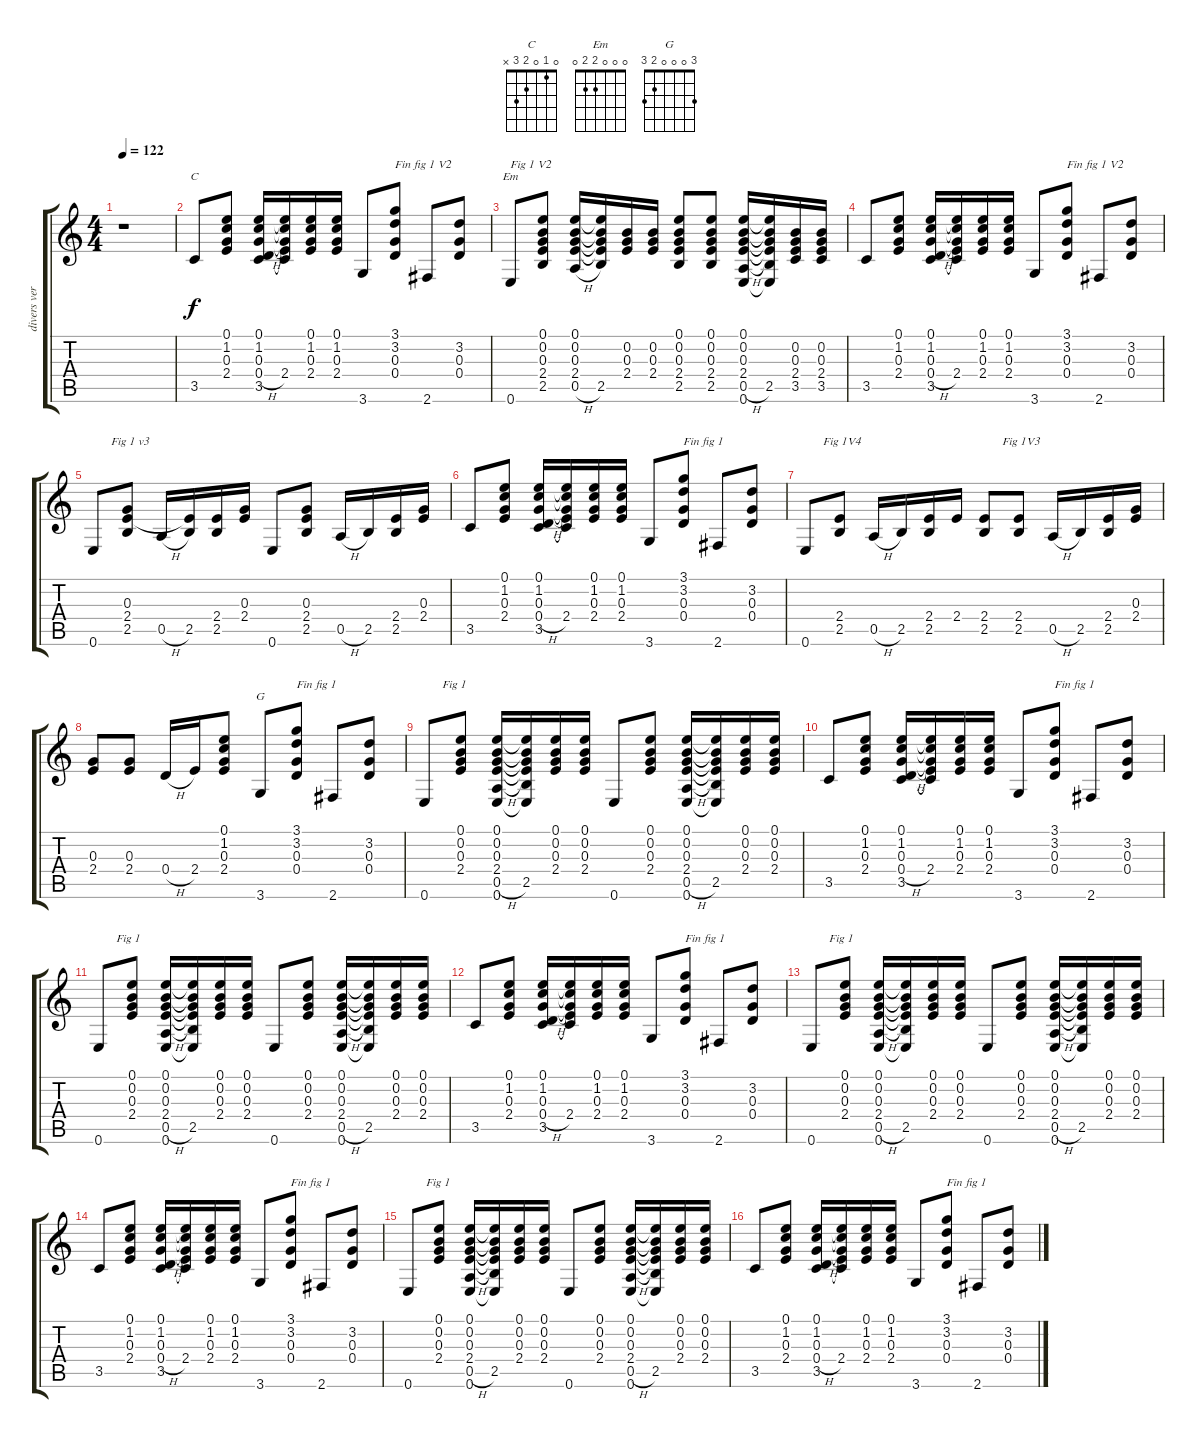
\track ("divers version g1" "divers ver") {instrument acousticguitarnylon}
\staff {score tabs}
\tuning (E4 B3 G3 D3 A2 E2) {hide}
\chord ("C" 0 1 0 2 3 x)
\chord ("Em" 0 0 0 2 2 0)
\chord ("G" 3 0 0 0 2 3)
\ts (4 4)
\tempo 122
\clef g2
\ks c
r.1{dy f instrument acousticguitarnylon} |
3.5.8{ch "C"} (0.1 1.2 0.3 2.4).8 (0.1 1.2 0.3 0.4{h} 3.5).16 (0.1{t} 1.2{t} 0.3{t} 2.4 3.5{t}).16 (0.1 1.2 0.3 2.4).16 (0.1 1.2 0.3 2.4).16 3.6.8 (3.1 3.2 0.3 0.4).8{txt "Fin fig 1 V2"} 2.6.8 (3.2 0.3 0.4).8 |
0.6.8{ch "Em" txt "Fig 1 V2"} (0.1 0.2 0.3 2.4 2.5).8 (0.1 0.2 0.3 2.4 0.5{h}).16 (0.1{t} 0.2{t} 0.3{t} 2.4{t} 2.5).16 (0.2 0.3 2.4).16 (0.2 0.3 2.4).16 (0.1 0.2 0.3 2.4 2.5).8 (0.1 0.2 0.3 2.4 2.5).8 (0.1 0.2 0.3 2.4 0.5{h} 0.6).16 (0.1{t} 0.2{t} 0.3{t} 2.4{t} 2.5 0.6{t}).16 (0.2 0.3 2.4 3.5).16 (0.2 0.3 2.4 3.5).16 |
3.5.8 (0.1 1.2 0.3 2.4).8 (0.1 1.2 0.3 0.4{h} 3.5).16 (0.1{t} 1.2{t} 0.3{t} 2.4 3.5{t}).16 (0.1 1.2 0.3 2.4).16 (0.1 1.2 0.3 2.4).16 3.6.8 (3.1 3.2 0.3 0.4).8{txt "Fin fig 1 V2"} 2.6.8 (3.2 0.3 0.4).8 |
0.6.8{txt "      Fig 1 v3"} (0.3 2.4 2.5).8 0.5{h}.16 (2.4{t} 2.5).16 (2.4 2.5).16 (0.3 2.4).16 0.6.8 (0.3 2.4 2.5).8 0.5{h}.16 2.5.16 (2.4 2.5).16 (0.3 2.4).16 |
3.5.8 (0.1 1.2 0.3 2.4).8 (0.1 1.2 0.3 0.4{h} 3.5).16 (0.1{t} 1.2{t} 0.3{t} 2.4 3.5{t}).16 (0.1 1.2 0.3 2.4).16 (0.1 1.2 0.3 2.4).16 3.6.8 (3.1 3.2 0.3 0.4).8{txt "Fin fig 1"} 2.6.8 (3.2 0.3 0.4).8 |
0.6.8{txt "      Fig 1V4"} (2.4 2.5).8 0.5{h}.16 2.5.16 (2.4 2.5).16 2.4.16 (2.4 2.5).8{txt "      Fig 1V3"} (2.4 2.5).8 0.5{h}.16 2.5.16 (2.4 2.5).16 (0.3 2.4).16 |
(0.3 2.4).8 (0.3 2.4).8 0.4{h}.16 2.4.16 (0.1 1.2 0.3 2.4).8 3.6.8{ch "G"} (3.1 3.2 0.3 0.4).8{txt "Fin fig 1"} 2.6.8 (3.2 0.3 0.4).8 |
0.6.8{txt "      Fig 1"} (0.1 0.2 0.3 2.4).8 (0.1 0.2 0.3 2.4 0.5{h} 0.6).16 (0.1{t} 0.2{t} 0.3{t} 2.4{t} 2.5 0.6{t}).16 (0.1 0.2 0.3 2.4).16 (0.1 0.2 0.3 2.4).16 0.6.8 (0.1 0.2 0.3 2.4).8 (0.1 0.2 0.3 2.4 0.5{h} 0.6).16 (0.1{t} 0.2{t} 0.3{t} 2.4{t} 2.5 0.6{t}).16 (0.1 0.2 0.3 2.4).16 (0.1 0.2 0.3 2.4).16 |
3.5.8 (0.1 1.2 0.3 2.4).8 (0.1 1.2 0.3 0.4{h} 3.5).16 (0.1{t} 1.2{t} 0.3{t} 2.4 3.5{t}).16 (0.1 1.2 0.3 2.4).16 (0.1 1.2 0.3 2.4).16 3.6.8 (3.1 3.2 0.3 0.4).8{txt "Fin fig 1"} 2.6.8 (3.2 0.3 0.4).8 |
0.6.8{txt "      Fig 1"} (0.1 0.2 0.3 2.4).8 (0.1 0.2 0.3 2.4 0.5{h} 0.6).16 (0.1{t} 0.2{t} 0.3{t} 2.4{t} 2.5 0.6{t}).16 (0.1 0.2 0.3 2.4).16 (0.1 0.2 0.3 2.4).16 0.6.8 (0.1 0.2 0.3 2.4).8 (0.1 0.2 0.3 2.4 0.5{h} 0.6).16 (0.1{t} 0.2{t} 0.3{t} 2.4{t} 2.5 0.6{t}).16 (0.1 0.2 0.3 2.4).16 (0.1 0.2 0.3 2.4).16 |
3.5.8 (0.1 1.2 0.3 2.4).8 (0.1 1.2 0.3 0.4{h} 3.5).16 (0.1{t} 1.2{t} 0.3{t} 2.4 3.5{t}).16 (0.1 1.2 0.3 2.4).16 (0.1 1.2 0.3 2.4).16 3.6.8 (3.1 3.2 0.3 0.4).8{txt "Fin fig 1"} 2.6.8 (3.2 0.3 0.4).8 |
0.6.8{txt "      Fig 1"} (0.1 0.2 0.3 2.4).8 (0.1 0.2 0.3 2.4 0.5{h} 0.6).16 (0.1{t} 0.2{t} 0.3{t} 2.4{t} 2.5 0.6{t}).16 (0.1 0.2 0.3 2.4).16 (0.1 0.2 0.3 2.4).16 0.6.8 (0.1 0.2 0.3 2.4).8 (0.1 0.2 0.3 2.4 0.5{h} 0.6).16 (0.1{t} 0.2{t} 0.3{t} 2.4{t} 2.5 0.6{t}).16 (0.1 0.2 0.3 2.4).16 (0.1 0.2 0.3 2.4).16 |
3.5.8 (0.1 1.2 0.3 2.4).8 (0.1 1.2 0.3 0.4{h} 3.5).16 (0.1{t} 1.2{t} 0.3{t} 2.4 3.5{t}).16 (0.1 1.2 0.3 2.4).16 (0.1 1.2 0.3 2.4).16 3.6.8 (3.1 3.2 0.3 0.4).8{txt "Fin fig 1"} 2.6.8 (3.2 0.3 0.4).8 |
0.6.8{txt "      Fig 1"} (0.1 0.2 0.3 2.4).8 (0.1 0.2 0.3 2.4 0.5{h} 0.6).16 (0.1{t} 0.2{t} 0.3{t} 2.4{t} 2.5 0.6{t}).16 (0.1 0.2 0.3 2.4).16 (0.1 0.2 0.3 2.4).16 0.6.8 (0.1 0.2 0.3 2.4).8 (0.1 0.2 0.3 2.4 0.5{h} 0.6).16 (0.1{t} 0.2{t} 0.3{t} 2.4{t} 2.5 0.6{t}).16 (0.1 0.2 0.3 2.4).16 (0.1 0.2 0.3 2.4).16 |
3.5.8 (0.1 1.2 0.3 2.4).8 (0.1 1.2 0.3 0.4{h} 3.5).16 (0.1{t} 1.2{t} 0.3{t} 2.4 3.5{t}).16 (0.1 1.2 0.3 2.4).16 (0.1 1.2 0.3 2.4).16 3.6.8 (3.1 3.2 0.3 0.4).8{txt "Fin fig 1"} 2.6.8 (3.2 0.3 0.4).8
